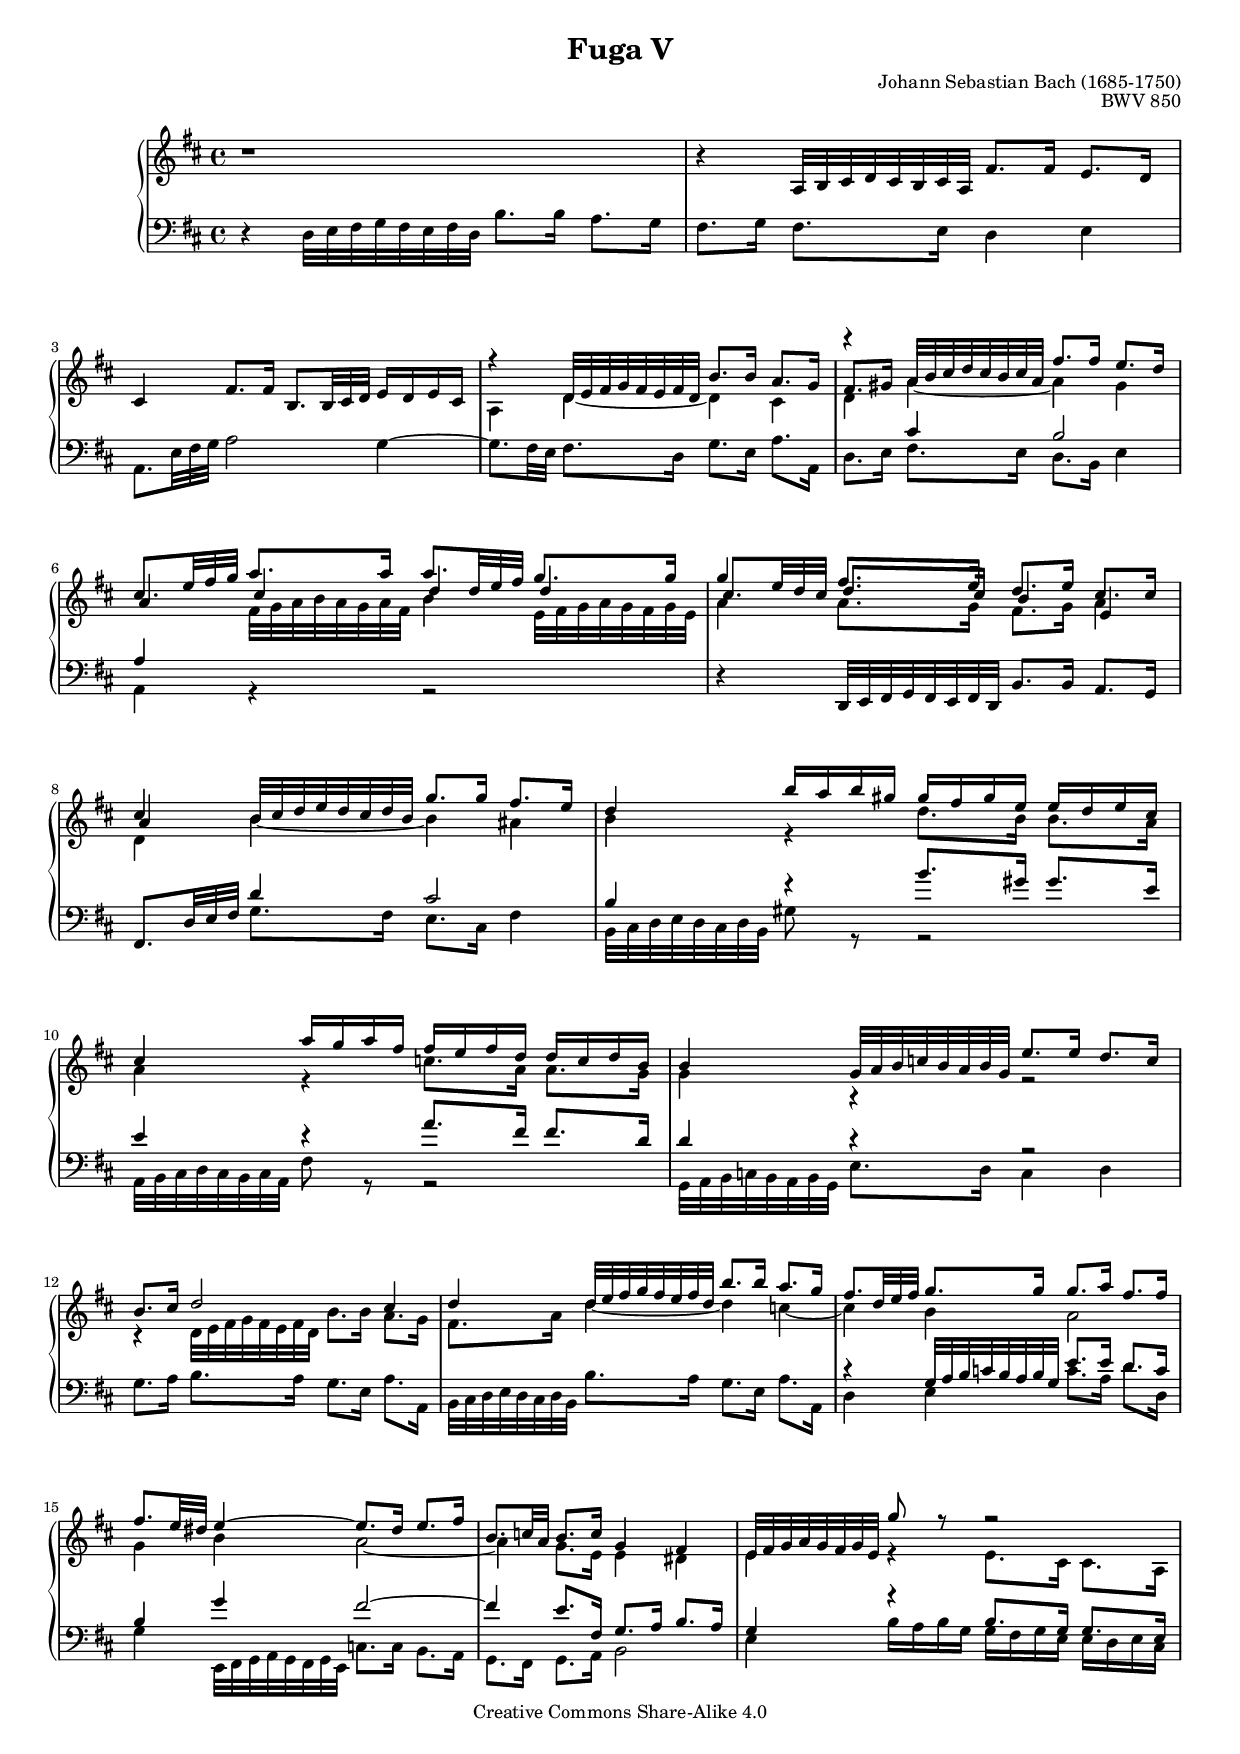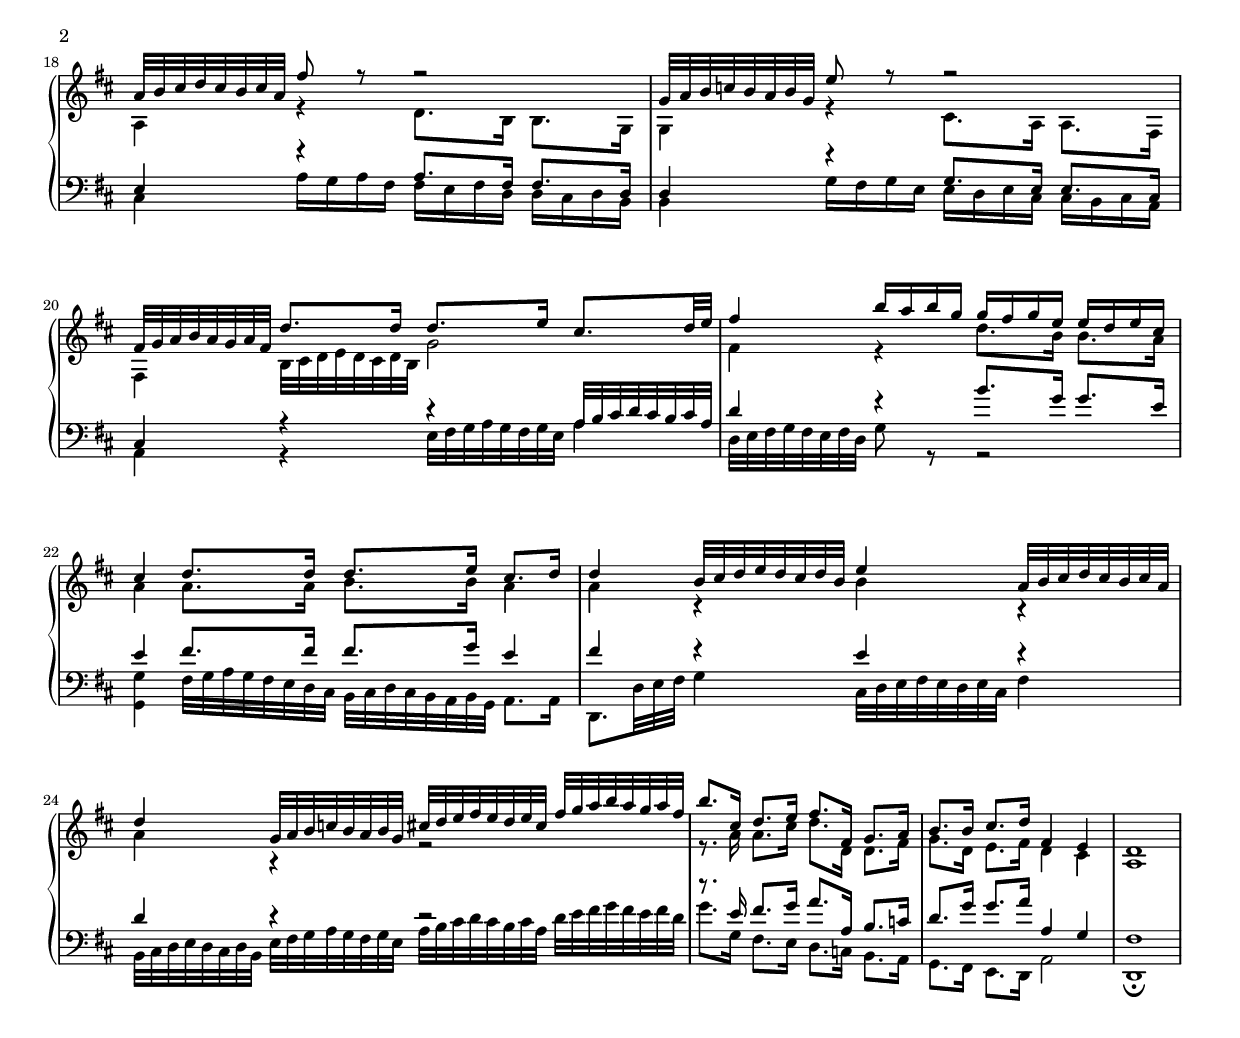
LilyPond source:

\version "2.18.2"
%\include "notes.lyi"

\include "articulate.ly"
\header {
	title = "Fuga V"
	opus = "BWV 850"
	composer = "Johann Sebastian Bach (1685-1750)"
	
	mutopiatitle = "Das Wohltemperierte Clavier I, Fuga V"
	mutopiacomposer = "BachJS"
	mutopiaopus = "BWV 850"
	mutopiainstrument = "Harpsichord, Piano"
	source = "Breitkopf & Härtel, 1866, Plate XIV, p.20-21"

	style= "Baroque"
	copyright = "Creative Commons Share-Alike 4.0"
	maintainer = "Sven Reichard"
}

\version "2.18.2"
%\include "notes.lyi"

\include "articulate.ly"
\header {
	title = "Fuga V"
	opus = "BWV 850"
	composer = "Johann Sebastian Bach (1685-1750)"
	
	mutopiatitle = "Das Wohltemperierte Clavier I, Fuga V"
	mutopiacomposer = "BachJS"
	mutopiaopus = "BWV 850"
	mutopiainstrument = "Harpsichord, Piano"
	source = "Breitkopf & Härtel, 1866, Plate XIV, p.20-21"

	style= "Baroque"
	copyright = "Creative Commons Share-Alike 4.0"
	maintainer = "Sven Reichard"
}
#(set-global-staff-size 16)
global = {\time 4/4 \key d \major}

roll = \relative{d32 e fis g fis e fis d}
theme = \relative{\roll b8. b16 a8. g16}
scale = \relative{d e fis g a b cis}


soprano=\new Voice{\voiceOne
  s1 | s1 | s1 | s1 |
  r4 \transpose d a' {\theme} | %5
  \relative c'' { 
    cis8.*5/6 e32 fis g a8. a16 a8.*5/6 d,32 e fis g8. g16 | %6
    g4 fis8. e16 d8. e16 cis8. cis16 | %7
    cis4
    \modalTranspose d b' \scale {\theme}|
    d4 b'16 a b gis gis fis gis e e d e cis |
    cis4 a'16 g a fis fis e fis d d c d b | %10
    b4 \transpose d g' {\theme} |
    b8. cis16 d2 cis4 | %12
    d \transpose d d'' {\theme} | %13
    fis8.*5/6 d32 e fis g8. g16 g8. a16 fis8. fis16 |%14
    fis8. e32 dis e4~e8. dis16 e8. fis16 |%15
    b,8. c32 a b8. c16 g4 fis |%16
    \modalTranspose d e' \scale {\roll} g'8 r r2 |%17
    \modalTranspose d a' \scale {\roll} fis8 r r2 |%18
    \transpose d g' {\roll} e8 r r2 |%19
    \modalTranspose d fis' \scale {\roll} d8. d16 d8. e16 cis8. d32 e |%20
    fis4 b16 a b g g fis g e e d e cis |%21
    cis4 d8. d16 d8. e16 cis8. d16 |%22
    d4 \modalTranspose d b' \scale {\roll}
    e4 \modalTranspose d a' \scale {\roll} |
    d4
    \transpose d g' {\roll}
    \modalTranspose d cis'' \scale {\roll}
    \modalTranspose d fis'' \scale {\roll}|
    b'8. cis,16 d8. e16 fis8. fis,16 g8. a16 |
    b8. b16 cis8. d16 fis,4 e |
    d1

  }
  
}

alto= \new Voice{\voiceOne
  s1 | s1 | s1 |
  r4 \transpose d d' {\theme}|
  \relative f' {
    fis8. gis16 \voiceTwo a4~a gis | %5
    \voiceThree
    a cis d d | %6
    cis8.*5/6 e32 d cis  d8. cis16  b4 e, | %7
    a4 \voiceTwo b~b ais | %8
    b r d8. b16 b8. a16 | %9
    a4 r c8. a16 a8. g16 |
    g4 r r2 | %11
    r4 \transpose d d'\theme | %12
    fis8. a16 d4~d c~| %13
    c4 b a2 | %14
    g4 b a2~ |%15
    a4 g8. e16 e4 dis |%16
    e r e8. cis16 cis8. a16 |%17
    a4 r d8. b16 b8. g16 |%18
    g4 r cis8. a16 a8. fis16 |%19
    fis4 \modalTranspose d b \scale {\roll} g'2 |%20 
    fis4 r4 d'8. b16 b8. a16 |%21
    a4 a8. a16 b8. b16 a4 |%22
    a r b r|%23
    a r r2 |%24
    r8. a16 a8. cis16 d8. d,16 d8. fis16 |%25
    g8. d16 e8. fis16 d4 cis |%26
    a1%27
    }
  }

tenor =  \new Voice
{\oneVoice
 \change Staff = "up"

 r1 | %1
 r4 \transpose d a {\theme} | %2
 \relative c' {
   cis4

   fis8. fis16 b,8.*5/6 b32 cis d e16 d e cis |%3
   \voiceTwo
    a4 d~d cis |%4
   d
   \change Staff="down" \voiceOne
   cis b2  | %5
  }

 a4
 \change Staff="up" \voiceTwo
 \modalTranspose d fis' \scale {\roll} b'4
  \modalTranspose d e' \scale {\roll} |
  
  a'4 a'8. g'16 fis'8. g'16 a'4 | %7
  \relative c' {
    d4 \change Staff="down" \voiceOne d cis2 | %8
    b4 r b'8. gis16 gis8. e16 |%9
    e4 r a8. fis16 fis8. d16 |%10
    d4 r r2 |%11
    s1 | %12
    s1 | %13
    r4 \transpose d g {\theme} |%14
    b4 g' fis2 ~ |%15
    fis4 e8. fis,16 g8. a16 b8. a16 |%16
    g4 r b8. g16 g8. e16 |%17
    e4 r a8. fis16 fis8. d16 |%18
    d4 r g8. e16 e8. cis16 |%19
    cis4 r4 r4 \modalTranspose d a \scale {\roll} |%20
    d'4 r b'8. g16 g8. e16 |
    e4 fis8. fis16 fis8. g16 e4 |
    fis r e r |
    d r r2 |
    r8. e16 fis8. g16 a8. a,16 b8. c16|
    d8. g16 g8. a16 a,4 g |
    fis1

  }
  
}

bass = \new Voice
{|\oneVoice
 r4 \theme  |                            %1
 \relative c {
 fis8. g16 fis8. e16 d4 e |              %2
 a,8. * 5/6 e'32 fis g a2 g4~ |               %3
 g8. fis32 e fis8. d16 g8. e16 a8. a,16| %4
 \voiceTwo
 d8. e16 fis8. e16 d8. b16 e4 | %5
 a,4 r r2 |%6
}

 \oneVoice
 r4 \transpose d d, {\theme}%7
 \relative f, {
   fis8.*5/6 d'32 e fis \voiceTwo g8. fis16 e8. cis16 fis4  %8
 
 \modalTranspose d b, \scale {\roll } gis8 r r2 | %9
 \modalTranspose d a, \scale {\roll } fis8 r r2 |
				%10
 \transpose d g,  {\roll} e8. d16 c4 d |
				%11
 g8. a16 b8. a16 g8. e16 a8. a,16 |
				%12
 \modalTranspose d b, \scale {\roll} b'8. a16 g8. e16 a8. a,16 |
				%13
 d4 e c'8. a16 d8. d,16 | %14
 g4 \transpose b e, {\modalTranspose d b \scale {\theme }} |
 g,8. fis16 g8. a16 b2 | %16
   e4  b'16 a b g g fis g e e d e cis | %17
   cis4 a'16 g a fis fis e fis d d cis d b %18
   b4  g'16 fis g e e d e cis cis b cis a | %19
 a4 r \modalTranspose d e \scale {\roll} a'4| %20
 \roll g8 r r2 |%21
 <g g,>4 fis32 g a g fis e d cis b cis d cis b a b g a8. a16 | %22
 d,8.*5/6 d'32 e fis g4 \modalTranspose d cis \scale {\roll} fis4 | %23
 \modalTranspose d b, \scale {\roll}
 \modalTranspose d e \scale {\roll}
 \modalTranspose d a \scale {\roll}
 \modalTranspose d d' \scale {\roll}| %24
 g'8. g,16 fis8. e16 d8. c16 b8. a16 |%25
 g8. fis16 e8. d16 a'2 |%26
 d,1\fermata %27
 
 }
}



\score {
%\articulate
  \new PianoStaff <<
    \new Staff = "up"{
      \set Staff.midiInstrument="harpsichord"
      \global \clef treble
      << \soprano
	 \alto
	 >>
    }
    \new Staff = "down"{
      \set Staff.midiInstrument="harpsichord"
      \global \clef bass
      <<
	\tenor
	\bass
      >>
      }
  >>
  \midi{\tempo 4=72}
  \layout{}
  }

%\score {
%		\new PianoStaff <<
%			#(set-accidental-style 'piano)
%			\set PianoStaff.connectArpeggios = ##t
%			\new Staff = "RH" %\rightHand
%			\new Staff = "LH" %\leftHand 
%		>>
%		\midi{}
%		\layout{}
%}
